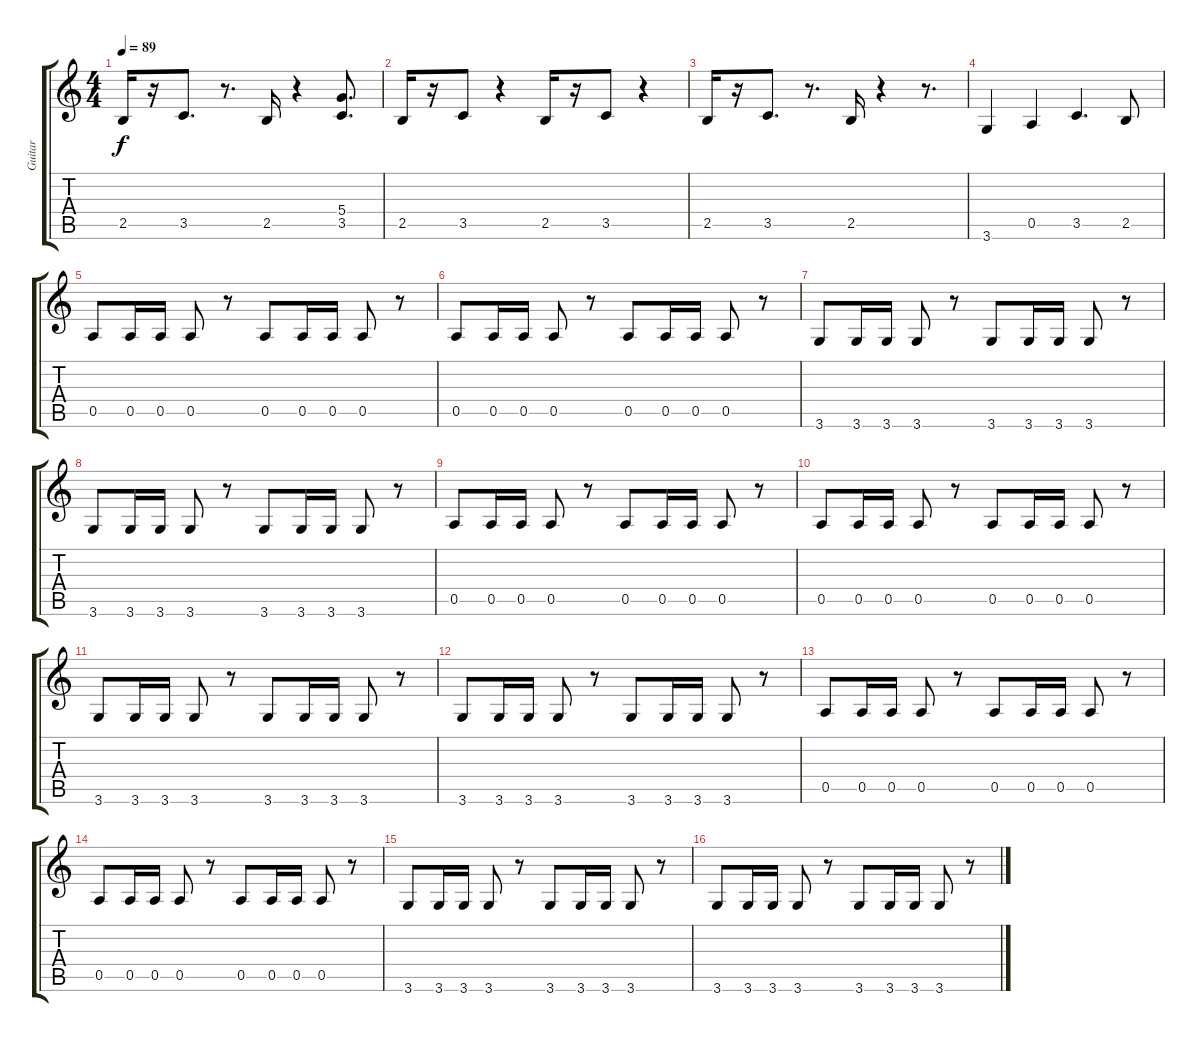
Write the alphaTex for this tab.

\track ("Guitar" "Guitar") {instrument overdrivenguitar}
\staff {score tabs}
\tuning (E4 B3 G3 D3 A2 E2) {hide}
\ts (4 4)
\tempo 89
\clef g2
\ks c
2.5.16{dy f} r.16 3.5.8{d} r.8{d} 2.5.16 r.4 (5.4 3.5).8{d} |
2.5.16 r.16 3.5.8 r.4 2.5.16 r.16 3.5.8 r.4 |
2.5.16 r.16 3.5.8{d} r.8{d} 2.5.16 r.4 r.8{d} |
3.6.4 0.5.4 3.5.4{d} 2.5.8 |
0.5.8 0.5.16 0.5.16 0.5.8 r.8 0.5.8 0.5.16 0.5.16 0.5.8 r.8 |
0.5.8 0.5.16 0.5.16 0.5.8 r.8 0.5.8 0.5.16 0.5.16 0.5.8 r.8 |
3.6.8 3.6.16 3.6.16 3.6.8 r.8 3.6.8 3.6.16 3.6.16 3.6.8 r.8 |
3.6.8 3.6.16 3.6.16 3.6.8 r.8 3.6.8 3.6.16 3.6.16 3.6.8 r.8 |
0.5.8 0.5.16 0.5.16 0.5.8 r.8 0.5.8 0.5.16 0.5.16 0.5.8 r.8 |
0.5.8 0.5.16 0.5.16 0.5.8 r.8 0.5.8 0.5.16 0.5.16 0.5.8 r.8 |
3.6.8 3.6.16 3.6.16 3.6.8 r.8 3.6.8 3.6.16 3.6.16 3.6.8 r.8 |
3.6.8 3.6.16 3.6.16 3.6.8 r.8 3.6.8 3.6.16 3.6.16 3.6.8 r.8 |
0.5.8 0.5.16 0.5.16 0.5.8 r.8 0.5.8 0.5.16 0.5.16 0.5.8 r.8 |
0.5.8 0.5.16 0.5.16 0.5.8 r.8 0.5.8 0.5.16 0.5.16 0.5.8 r.8 |
3.6.8 3.6.16 3.6.16 3.6.8 r.8 3.6.8 3.6.16 3.6.16 3.6.8 r.8 |
3.6.8 3.6.16 3.6.16 3.6.8 r.8 3.6.8 3.6.16 3.6.16 3.6.8 r.8
